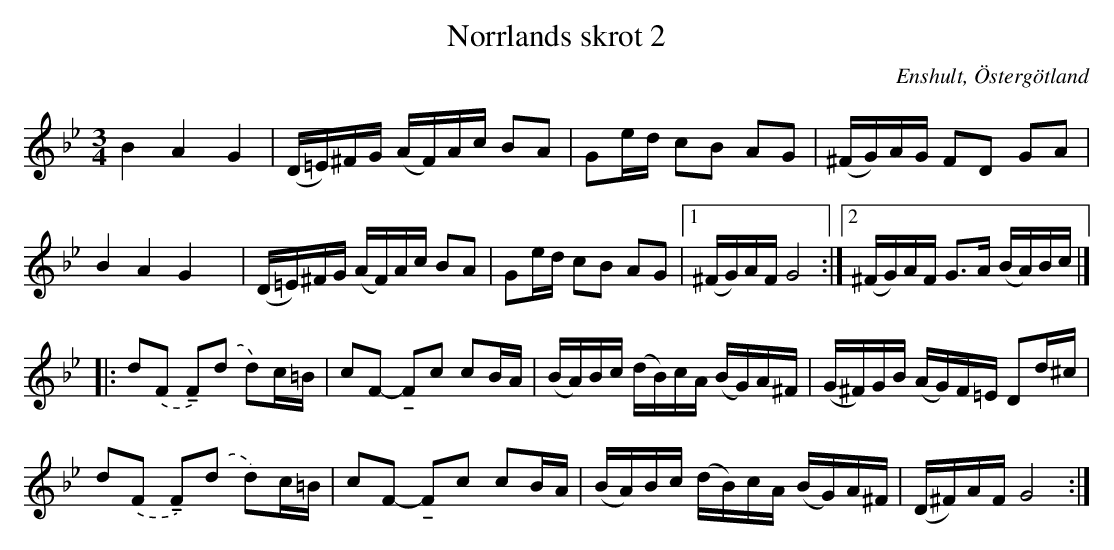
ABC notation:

X:1
T: Norrlands skrot 2
O: Enshult, Östergötland
M: 3/4
L: 1/16
K: Gm
B4 A4 G4       | (D=E)^FG (AF)Ac B2A2 | G2ed c2B2 A2G2 | (^FG)AG F2D2 G2A2 |
B4 A4 G4  x2     | (D=E)^FG (AF)Ac B2A2 | G2ed c2B2 A2G2 |1 (^FG)AF G8 :|2 (^FG)AF G2>A2 (BA)Bc |]
|: d2.(F2 !tenuto!F2).(d2 d2)c=B | c2F2 -!tenuto!F2c2 c2BA | (BA)Bc (dB)cA (BG)A^F | (G^F)GB (AG)F=E D2d^c |
   d2.(F2 !tenuto!F2).(d2 d2)c=B | c2F2 -!tenuto!F2c2 c2BA | (BA)Bc (dB)cA (BG)A^F | (D^F)AF G8 :|
